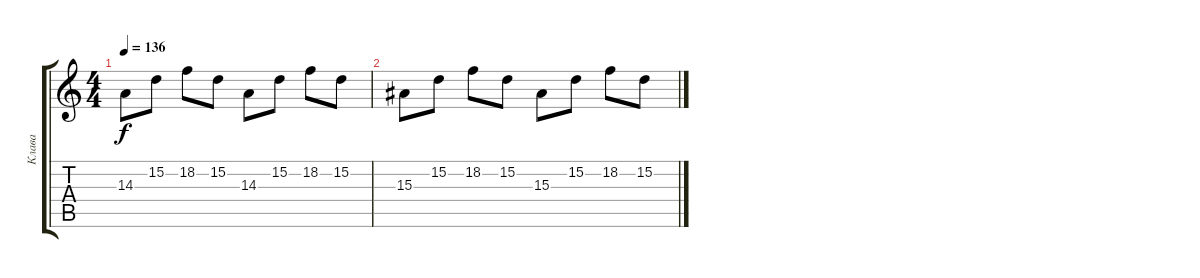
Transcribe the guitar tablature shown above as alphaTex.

\track ("Клава" "Клава") {instrument stringensemble1}
\staff {score tabs}
\tuning (E4 B3 G3 D3 A2 E2) {hide}
\ts (4 4)
\tempo 136
\clef g2
\ks c
14.3.8{dy f} 15.2.8 18.2.8 15.2.8 14.3.8 15.2.8 18.2.8 15.2.8 |
15.3.8 15.2.8 18.2.8 15.2.8 15.3.8 15.2.8 18.2.8 15.2.8
